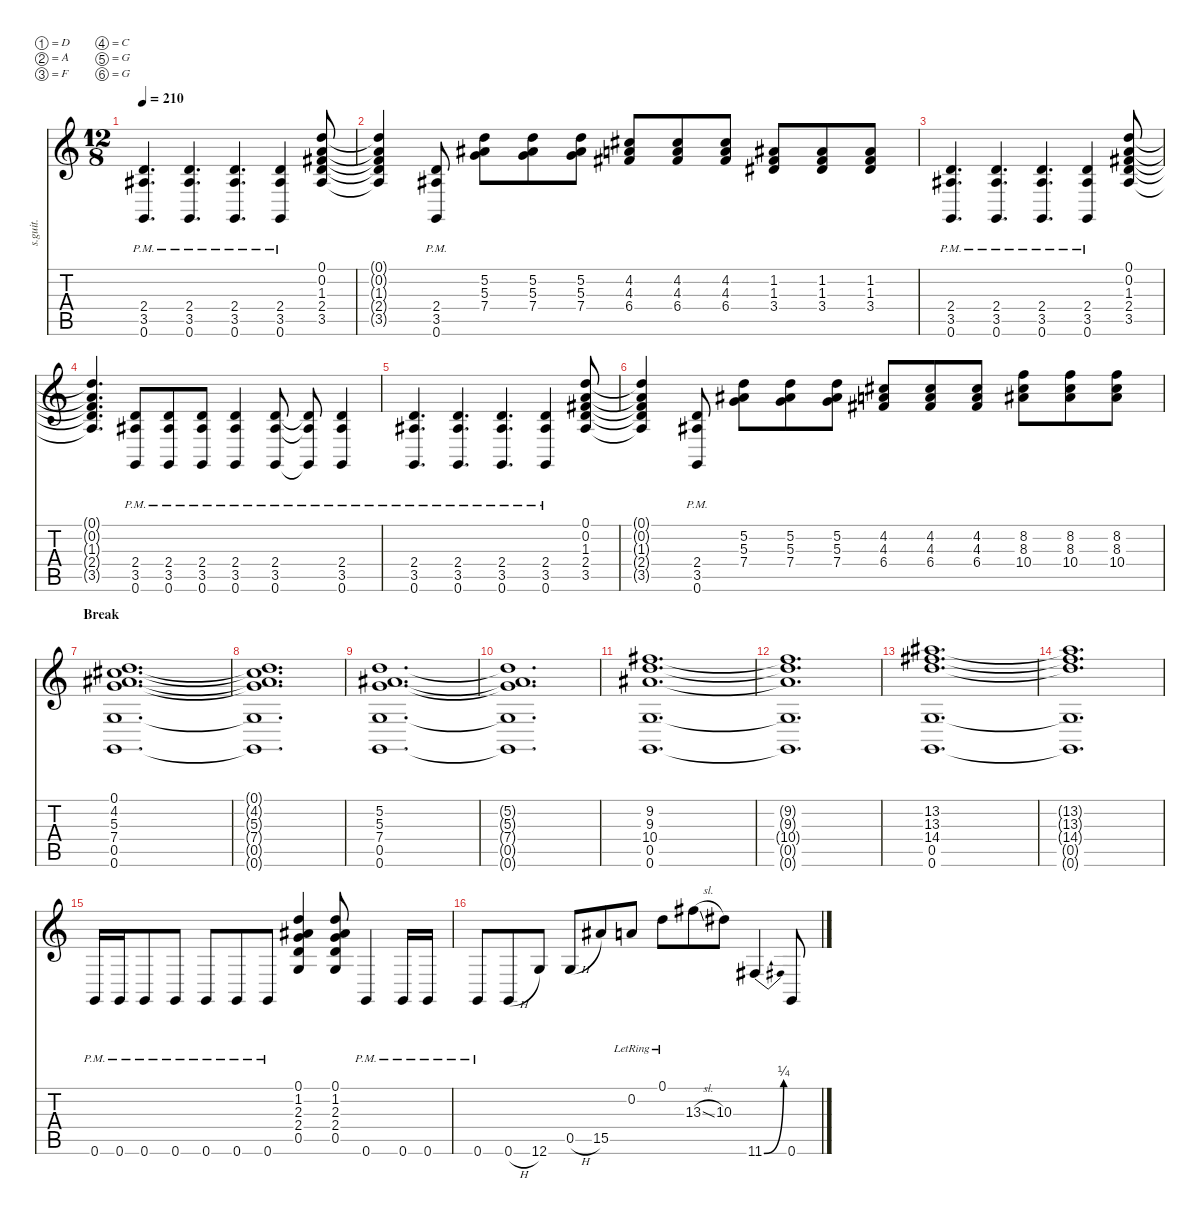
\defaultSystemsLayout 4
\hideDynamics
\bracketExtendMode nobrackets
\track ("Rythm Guitar 2" "s.guit.") {instrument distortionguitar}
\staff {score tabs}
\tuning (D4 A3 F3 C3 G2 G1)
\ts (12 8)
\tempo 210
\clef g2
\ks c
(2.4{pm} 3.5{pm acc #} 0.6{pm}).4{d lyrics (0 "") lyrics (1 "") lyrics (2 "") lyrics (3 "") lyrics (4 "") dy f} (2.4{pm} 3.5{pm acc #} 0.6{pm}).4{d lyrics (0 "") lyrics (1 "") lyrics (2 "") lyrics (3 "") lyrics (4 "")} (2.4{pm} 3.5{pm acc #} 0.6{pm}).4{d lyrics (0 "") lyrics (1 "") lyrics (2 "") lyrics (3 "") lyrics (4 "")} (2.4{pm} 3.5{pm acc #} 0.6{pm}).4{lyrics (0 "") lyrics (1 "") lyrics (2 "") lyrics (3 "") lyrics (4 "")} (0.1 0.2 1.3{acc #} 2.4 3.5{acc #}).8{lyrics (0 "") lyrics (1 "") lyrics (2 "") lyrics (3 "") lyrics (4 "")} |
(0.1{t} 0.2{t} 1.3{t acc #} 2.4{t} 3.5{t acc #}).4{lyrics (0 "") lyrics (1 "") lyrics (2 "") lyrics (3 "") lyrics (4 "")} (2.4{pm} 3.5{pm acc #} 0.6{pm}).8{lyrics (0 "") lyrics (1 "") lyrics (2 "") lyrics (3 "") lyrics (4 "")} (5.2 5.3{acc #} 7.4).8{lyrics (0 "") lyrics (1 "") lyrics (2 "") lyrics (3 "") lyrics (4 "")} (5.2 5.3{acc #} 7.4).8{lyrics (0 "") lyrics (1 "") lyrics (2 "") lyrics (3 "") lyrics (4 "")} (5.2 5.3{acc #} 7.4).8{lyrics (0 "") lyrics (1 "") lyrics (2 "") lyrics (3 "") lyrics (4 "")} (4.2{acc #} 4.3 6.4{acc #}).8{lyrics (0 "") lyrics (1 "") lyrics (2 "") lyrics (3 "") lyrics (4 "")} (4.2{acc #} 4.3 6.4{acc #}).8{lyrics (0 "") lyrics (1 "") lyrics (2 "") lyrics (3 "") lyrics (4 "")} (4.2{acc #} 4.3 6.4{acc #}).8{lyrics (0 "") lyrics (1 "") lyrics (2 "") lyrics (3 "") lyrics (4 "")} (1.2{acc #} 1.3{acc #} 3.4{acc #}).8{lyrics (0 "") lyrics (1 "") lyrics (2 "") lyrics (3 "") lyrics (4 "")} (1.2{acc #} 1.3{acc #} 3.4{acc #}).8{lyrics (0 "") lyrics (1 "") lyrics (2 "") lyrics (3 "") lyrics (4 "")} (1.2{acc #} 1.3{acc #} 3.4{acc #}).8{lyrics (0 "") lyrics (1 "") lyrics (2 "") lyrics (3 "") lyrics (4 "")} |
(2.4{pm} 3.5{pm acc #} 0.6{pm}).4{d lyrics (0 "") lyrics (1 "") lyrics (2 "") lyrics (3 "") lyrics (4 "")} (2.4{pm} 3.5{pm acc #} 0.6{pm}).4{d lyrics (0 "") lyrics (1 "") lyrics (2 "") lyrics (3 "") lyrics (4 "")} (2.4{pm} 3.5{pm acc #} 0.6{pm}).4{d lyrics (0 "") lyrics (1 "") lyrics (2 "") lyrics (3 "") lyrics (4 "")} (2.4{pm} 3.5{pm acc #} 0.6{pm}).4{lyrics (0 "") lyrics (1 "") lyrics (2 "") lyrics (3 "") lyrics (4 "")} (0.1 0.2 1.3{acc #} 2.4 3.5{acc #}).8{lyrics (0 "") lyrics (1 "") lyrics (2 "") lyrics (3 "") lyrics (4 "")} |
(0.1{t} 0.2{t} 1.3{t acc #} 2.4{t} 3.5{t acc #}).4{d lyrics (0 "") lyrics (1 "") lyrics (2 "") lyrics (3 "") lyrics (4 "")} (2.4{pm} 3.5{pm acc #} 0.6{pm}).8{lyrics (0 "") lyrics (1 "") lyrics (2 "") lyrics (3 "") lyrics (4 "")} (2.4{pm} 3.5{pm acc #} 0.6{pm}).8{lyrics (0 "") lyrics (1 "") lyrics (2 "") lyrics (3 "") lyrics (4 "")} (2.4{pm} 3.5{pm acc #} 0.6{pm}).8{lyrics (0 "") lyrics (1 "") lyrics (2 "") lyrics (3 "") lyrics (4 "")} (2.4{pm} 3.5{pm acc #} 0.6{pm}).4{lyrics (0 "") lyrics (1 "") lyrics (2 "") lyrics (3 "") lyrics (4 "")} (2.4{pm} 3.5{pm acc #} 0.6{pm}).8{lyrics (0 "") lyrics (1 "") lyrics (2 "") lyrics (3 "") lyrics (4 "")} (0.6{pm t} 3.5{pm t acc #} 2.4{pm t}).8{lyrics (0 "") lyrics (1 "") lyrics (2 "") lyrics (3 "") lyrics (4 "")} (2.4{pm} 3.5{pm acc #} 0.6{pm}).4{lyrics (0 "") lyrics (1 "") lyrics (2 "") lyrics (3 "") lyrics (4 "")} |
(2.4{pm} 3.5{pm acc #} 0.6{pm}).4{d lyrics (0 "") lyrics (1 "") lyrics (2 "") lyrics (3 "") lyrics (4 "")} (2.4{pm} 3.5{pm acc #} 0.6{pm}).4{d lyrics (0 "") lyrics (1 "") lyrics (2 "") lyrics (3 "") lyrics (4 "")} (2.4{pm} 3.5{pm acc #} 0.6{pm}).4{d lyrics (0 "") lyrics (1 "") lyrics (2 "") lyrics (3 "") lyrics (4 "")} (2.4{pm} 3.5{pm acc #} 0.6{pm}).4{lyrics (0 "") lyrics (1 "") lyrics (2 "") lyrics (3 "") lyrics (4 "")} (0.1 0.2 1.3{acc #} 2.4 3.5{acc #}).8{lyrics (0 "") lyrics (1 "") lyrics (2 "") lyrics (3 "") lyrics (4 "")} |
(0.1{t} 0.2{t} 1.3{t acc #} 2.4{t} 3.5{t acc #}).4{lyrics (0 "") lyrics (1 "") lyrics (2 "") lyrics (3 "") lyrics (4 "")} (2.4{pm} 3.5{pm acc #} 0.6{pm}).8{lyrics (0 "") lyrics (1 "") lyrics (2 "") lyrics (3 "") lyrics (4 "")} (5.2 5.3{acc #} 7.4).8{lyrics (0 "") lyrics (1 "") lyrics (2 "") lyrics (3 "") lyrics (4 "")} (5.2 5.3{acc #} 7.4).8{lyrics (0 "") lyrics (1 "") lyrics (2 "") lyrics (3 "") lyrics (4 "")} (5.2 5.3{acc #} 7.4).8{lyrics (0 "") lyrics (1 "") lyrics (2 "") lyrics (3 "") lyrics (4 "")} (4.2{acc #} 4.3 6.4{acc #}).8{lyrics (0 "") lyrics (1 "") lyrics (2 "") lyrics (3 "") lyrics (4 "")} (4.2{acc #} 4.3 6.4{acc #}).8{lyrics (0 "") lyrics (1 "") lyrics (2 "") lyrics (3 "") lyrics (4 "")} (4.2{acc #} 4.3 6.4{acc #}).8{lyrics (0 "") lyrics (1 "") lyrics (2 "") lyrics (3 "") lyrics (4 "")} (8.2 8.3{acc #} 10.4{acc #}).8{lyrics (0 "") lyrics (1 "") lyrics (2 "") lyrics (3 "") lyrics (4 "")} (8.2 8.3{acc #} 10.4{acc #}).8{lyrics (0 "") lyrics (1 "") lyrics (2 "") lyrics (3 "") lyrics (4 "")} (8.2 8.3{acc #} 10.4{acc #}).8{lyrics (0 "") lyrics (1 "") lyrics (2 "") lyrics (3 "") lyrics (4 "")} |
\section ("" "Break")
(0.1 4.2{acc #} 5.3{acc #} 7.4 0.5 0.6).1{d lyrics (0 "") lyrics (1 "") lyrics (2 "") lyrics (3 "") lyrics (4 "") dy mf} |
(0.1{t} 4.2{t acc #} 5.3{t acc #} 7.4{t} 0.5{t} 0.6{t}).1{d lyrics (0 "") lyrics (1 "") lyrics (2 "") lyrics (3 "") lyrics (4 "")} |
(5.2 5.3{acc #} 7.4 0.5 0.6).1{d lyrics (0 "") lyrics (1 "") lyrics (2 "") lyrics (3 "") lyrics (4 "")} |
(5.2{t} 5.3{t acc #} 7.4{t} 0.5{t} 0.6{t}).1{d lyrics (0 "") lyrics (1 "") lyrics (2 "") lyrics (3 "") lyrics (4 "")} |
(9.2{acc #} 9.3 10.4{acc #} 0.5 0.6).1{d lyrics (0 "") lyrics (1 "") lyrics (2 "") lyrics (3 "") lyrics (4 "")} |
(9.2{t acc #} 9.3{t} 10.4{t acc #} 0.5{t} 0.6{t}).1{d lyrics (0 "") lyrics (1 "") lyrics (2 "") lyrics (3 "") lyrics (4 "")} |
(13.2{acc #} 13.3{acc #} 14.4 0.5 0.6).1{d lyrics (0 "") lyrics (1 "") lyrics (2 "") lyrics (3 "") lyrics (4 "")} |
(13.2{t acc #} 13.3{t acc #} 14.4{t} 0.5{t} 0.6{t}).1{d lyrics (0 "") lyrics (1 "") lyrics (2 "") lyrics (3 "") lyrics (4 "")} |
0.6{pm}.16{lyrics (0 "") lyrics (1 "") lyrics (2 "") lyrics (3 "") lyrics (4 "") dy f} 0.6{pm}.16{lyrics (0 "") lyrics (1 "") lyrics (2 "") lyrics (3 "") lyrics (4 "")} 0.6{pm}.8{lyrics (0 "") lyrics (1 "") lyrics (2 "") lyrics (3 "") lyrics (4 "")} 0.6{pm}.8{lyrics (0 "") lyrics (1 "") lyrics (2 "") lyrics (3 "") lyrics (4 "")} 0.6{pm}.8{lyrics (0 "") lyrics (1 "") lyrics (2 "") lyrics (3 "") lyrics (4 "")} 0.6{pm}.8{lyrics (0 "") lyrics (1 "") lyrics (2 "") lyrics (3 "") lyrics (4 "")} 0.6{pm}.8{lyrics (0 "") lyrics (1 "") lyrics (2 "") lyrics (3 "") lyrics (4 "")} (0.1 1.2{acc #} 2.3 2.4 0.5).4{lyrics (0 "") lyrics (1 "") lyrics (2 "") lyrics (3 "") lyrics (4 "")} (0.1 1.2{acc #} 2.3 2.4 0.5).8{lyrics (0 "") lyrics (1 "") lyrics (2 "") lyrics (3 "") lyrics (4 "")} 0.6{pm}.4{lyrics (0 "") lyrics (1 "") lyrics (2 "") lyrics (3 "") lyrics (4 "")} 0.6{pm}.16{lyrics (0 "") lyrics (1 "") lyrics (2 "") lyrics (3 "") lyrics (4 "")} 0.6{pm}.16{lyrics (0 "") lyrics (1 "") lyrics (2 "") lyrics (3 "") lyrics (4 "")} |
0.6{pm}.8{lyrics (0 "") lyrics (1 "") lyrics (2 "") lyrics (3 "") lyrics (4 "")} 0.6{h}.8{lyrics (0 "") lyrics (1 "") lyrics (2 "") lyrics (3 "") lyrics (4 "")} 12.6.8{lyrics (0 "") lyrics (1 "") lyrics (2 "") lyrics (3 "") lyrics (4 "")} 0.5{h}.8{lyrics (0 "") lyrics (1 "") lyrics (2 "") lyrics (3 "") lyrics (4 "")} 15.5{acc #}.8{lyrics (0 "") lyrics (1 "") lyrics (2 "") lyrics (3 "") lyrics (4 "")} 0.2{lr}.8{lyrics (0 "") lyrics (1 "") lyrics (2 "") lyrics (3 "") lyrics (4 "")} 0.1{lr}.8{lyrics (0 "") lyrics (1 "") lyrics (2 "") lyrics (3 "") lyrics (4 "")} 13.3{sl acc #}.8{lyrics (0 "") lyrics (1 "") lyrics (2 "") lyrics (3 "") lyrics (4 "")} 10.3{acc #}.8{lyrics (0 "") lyrics (1 "") lyrics (2 "") lyrics (3 "") lyrics (4 "")} 11.6{be (bend 0 0 15 1) acc #}.4{lyrics (0 "") lyrics (1 "") lyrics (2 "") lyrics (3 "") lyrics (4 "")} 0.6.8{lyrics (0 "") lyrics (1 "") lyrics (2 "") lyrics (3 "") lyrics (4 "")}
